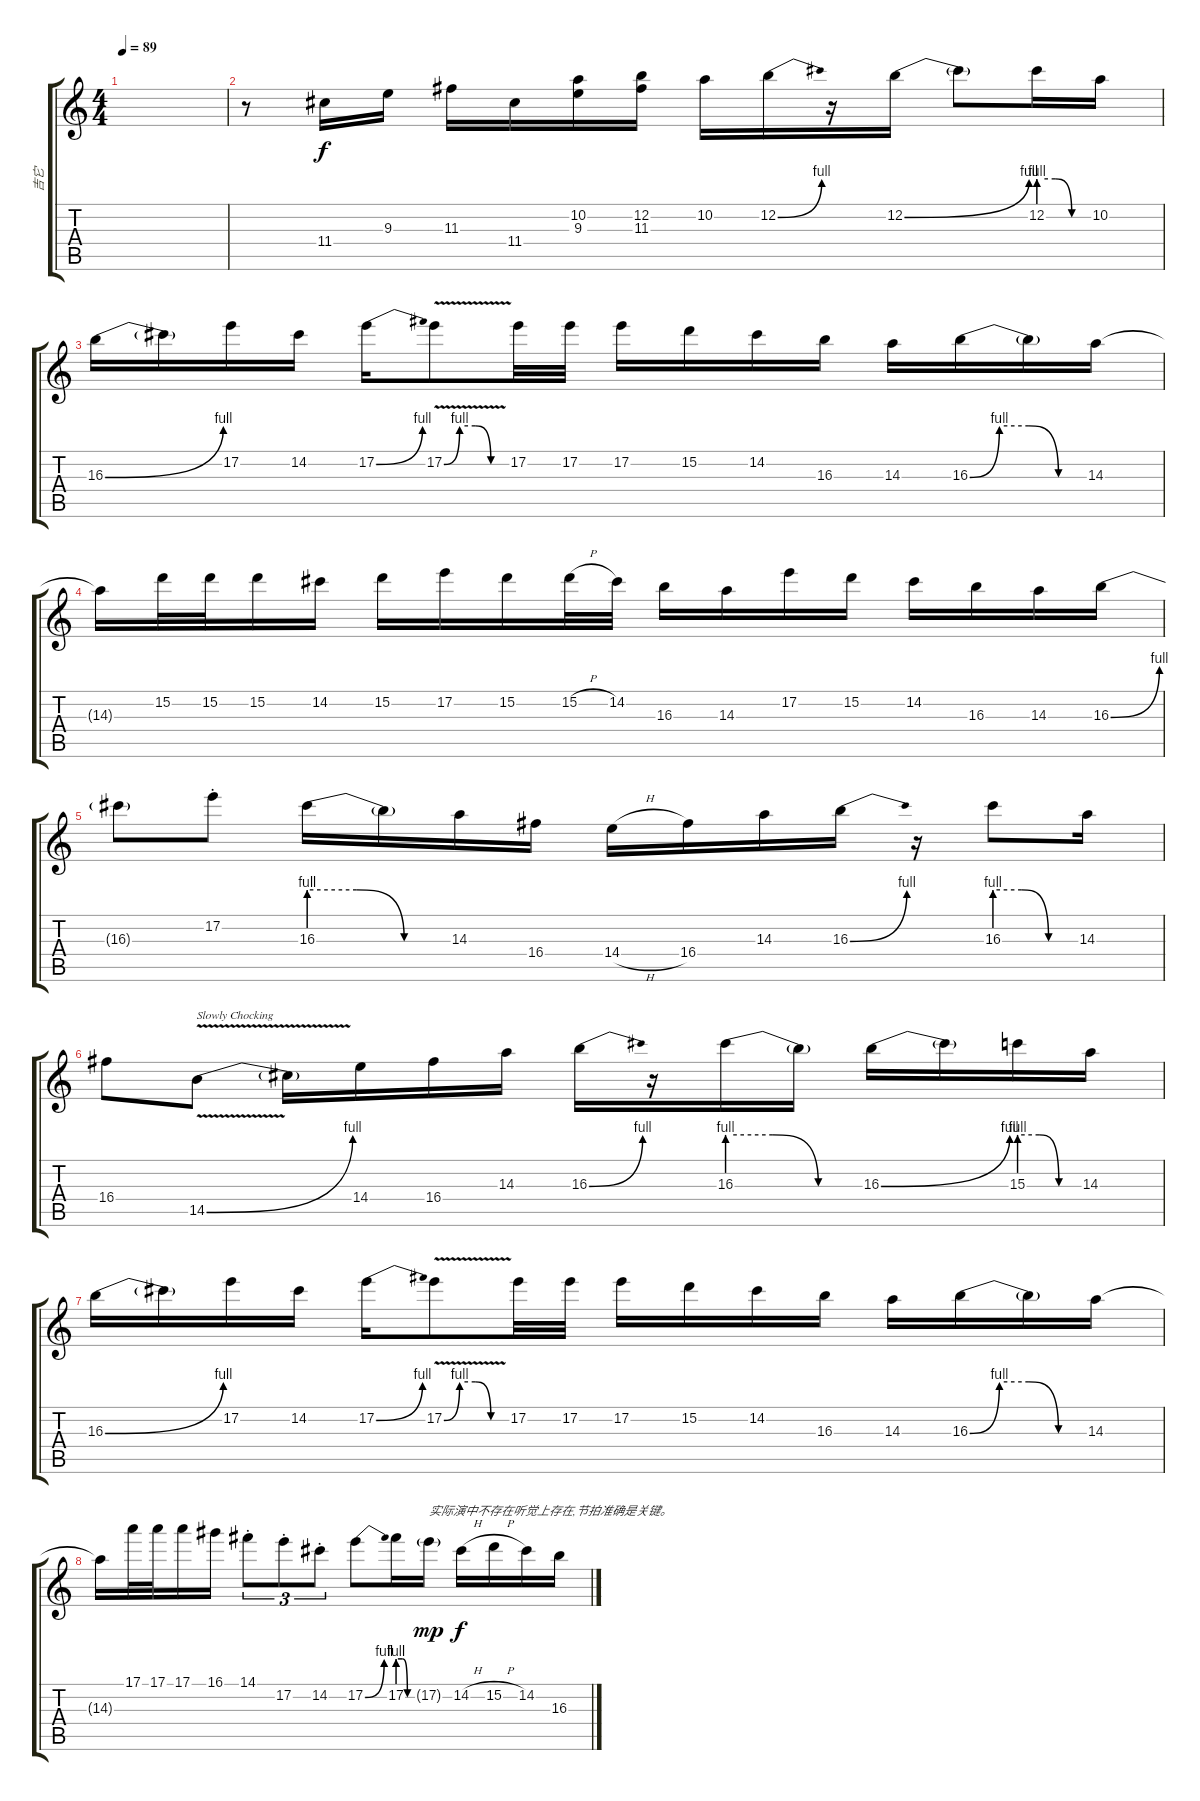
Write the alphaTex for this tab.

\track ("吉它" "吉它") {instrument electricguitarjazz}
\staff {score tabs}
\tuning (E4 B3 G3 D3 A2 E2) {hide}
\ts (4 4)
\tempo 89
\clef g2
\ks c
|
r.8 11.4.16 9.3.16 11.3.16 11.4.16 (10.2 9.3).16 (12.2 11.3).16 10.2.16 12.2{be (bend 0 0 60 4)}.16 r.16 12.2{be (bend 0 0 60 4)}.16 12.2{t}.8 12.2{be (custom 0 4 20 4 40 0 60 0)}.16 10.2.16 |
16.3{be (bend 0 0 60 4)}.16 16.3{t}.16 17.2.16 14.2.16 17.2{be (bend 0 0 60 4)}.16 17.2{be (custom 0 0 15 4 30 4 45 0 60 0) v}.8 17.2.32 17.2.32 17.2.16 15.2.16 14.2.16 16.3.16 14.3.16 16.3{be (custom 0 0 15 4 30 4 45 0 60 0)}.16 16.3{t}.16 14.3.16 |
14.3{t}.16 15.2.32 15.2.32 15.2.16 14.2.16 15.2.16 17.2.16 15.2.16 15.2{h}.32 14.2.32 16.3.16 14.3.16 17.2.16 15.2.16 14.2.16 16.3.16 14.3.16 16.3{be (bend 0 0 60 4)}.16 |
16.3{t}.8 17.2{st}.8 16.3{be (custom 0 4 20 4 40 0 60 0)}.16 16.3{t}.16 14.3.16 16.4.16 14.4{h}.16 16.4.16 14.3.16 16.3{be (bend 0 0 60 4)}.16 r.16 16.3{be (custom 0 4 20 4 40 0 60 0)}.8 14.3.16 |
16.4.8 14.5{be (bend 0 0 60 4) v}.8{txt "Slowly Chocking"} 14.5{t}.16 14.4.16 16.4.16 14.3.16 16.3{be (bend 0 0 60 4)}.16 r.16 16.3{be (custom 0 4 20 4 40 0 60 0)}.16 16.3{t}.16 16.3{be (bend 0 0 60 4)}.16 16.3{t}.16 15.3{be (custom 0 4 20 4 40 0 60 0)}.16 14.3.16 |
16.3{be (bend 0 0 60 4)}.16 16.3{t}.16 17.2.16 14.2.16 17.2{be (bend 0 0 60 4)}.16 17.2{be (custom 0 0 15 4 30 4 45 0 60 0) v}.8 17.2.32 17.2.32 17.2.16 15.2.16 14.2.16 16.3.16 14.3.16 16.3{be (custom 0 0 15 4 30 4 45 0 60 0)}.16 16.3{t}.16 14.3.16 |
14.3{t}.16 17.1.32 17.1.32 17.1.16 16.1.16 14.1{st}.8{tu (3 2)} 17.2{st}.8{tu (3 2)} 14.2{st}.8{tu (3 2)} 17.2{be (bend 0 0 60 4)}.8 17.2{be (custom 0 4 20 4 40 0 60 0)}.16 17.2{g}.16{txt "实际演中不存在听觉上存在,节拍准确是关键。" dy mp} 14.2{h}.16{dy f} 15.2{h}.16 14.2.16 16.3.16
